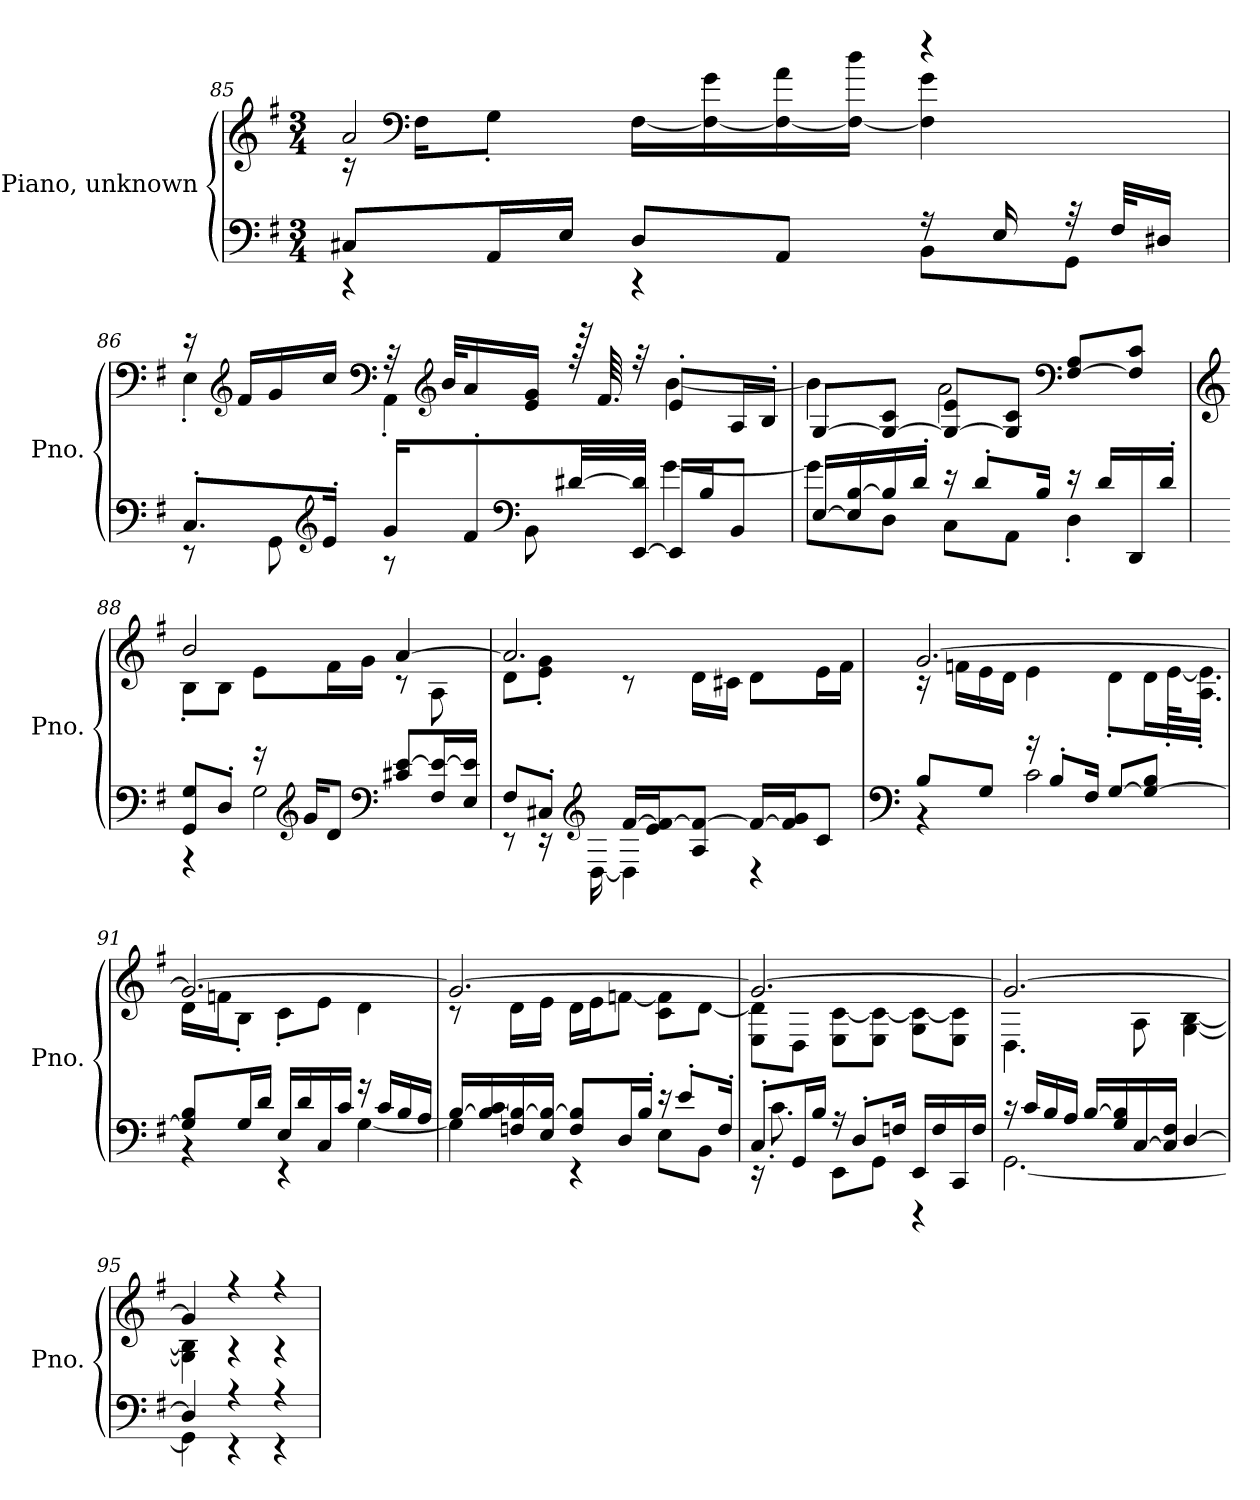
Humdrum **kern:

**kern	**kern
*part1	*part1
*staff2	*staff1
*I"Piano, unknown	*
*I'Pno.	*
*clefF4	*clefG2
*k[f#]	*k[f#]
*M3/4	*M3/4
=85	=85
*^	*^
8C#X/L	4r	2a/	16r
*	*	*clefF4	*
.	.	.	16F#\KL
16AA/L	.	.	8G'\J
16E/JJ	.	.	.
8D/L	4r	.	[16F#\LL
.	.	.	16F#\_ 16g\
8AA/J	.	.	16F#\_ 16a\
.	.	.	16F#\_ 16dd\JJ
16r	8BB\L	4r	4F#\] 4g\
16E/	.	.	.
32r	8GG\J	.	.
32F#/KLL	.	.	.
16D#X/JJ	.	.	.
!!LO:PB:g=z	!!
=86	=86	=86	=86
8.C'/L	8r	16r	4E'\
*	*	*clefG2	*
.	.	16f#/LL	.
.	8GG\	16g/	.
*clefG2	*	*	*
16e'/Jk	.	16cc/JJ	.
*	*	*clefF4	*
16g/KL	8r	32r	4AA'\
*	*	*clefG2	*
.	.	32b/KLL	.
8f#'/	.	16a/	.
*clefF4	*	*	*
.	8BB\	16e/ 16g/JJ	.
[32d#X/LL	.	128r	.
.	.	64.f#/	.
[32EE/ 32d#/]JJJ	.	32r	.
16EE/LL]	[4g\	8e'/L	[4b\
16B/J	.	.	.
8BB/J	.	16A/L	.
.	.	16B'/JJ	.
=87	=87	=87	=87
[16E/LL	8g\L]	[8G/L	4b\]
16E/] [16B/	.	.	.
16B/]	8D\J	8G/_ 8c/J	.
16d'/JJ	.	.	.
16r	8C\L	8G/_ 8e/L	2a\
8d'/L	.	.	.
.	8AA\J	8G/] 8c/J	.
16B/Jk	.	.	.
*	*	*clefF4	*
16r	4D'\	[8F#/ 8A/L	.
16d/LL	.	.	.
16DD/	.	8F#/] 8c/J	.
16d'/JJ	.	.	.
!!LO:LB:g=z	!!
=88	=88	=88	=88
*	*	*clefG2	*
8GG/ 8G/L	4r	2b/	8B'\L
8D'/J	.	.	8B\J
16r	2G\	.	8e\L
*clefG2	*	*	*
16g/KL	.	.	.
8d/J	.	.	16f#\L
.	.	.	16g\JJ
*clefF4	*	*	*
8c#X/ [8e/L	.	[4a/	8r
16F#/ 16e/_L	.	.	8A\
16E/ 16e/]JJ	.	.	.
=89	=89	=89	=89
8F#/L	8r	2.a/]	8d\L
8C#X'/J	16r	.	8e\' 8g\'J
*clefG2	*	*	*
.	[16D\	.	.
[16f#/LL	4D\]	.	8r
16e/ 16f#/_J	.	.	.
8A/ 8f#/_J	.	.	16d\LL
.	.	.	16c#X\JJ
16f#/LL_	4r	.	8d\L
16f#/] 16g/J	.	.	.
8c/J	.	.	16e\L
.	.	.	16f#\JJ
!!LO:LB:g=z	!!
=90	=90	=90	=90
*clefF4	*	*	*
8B/L	4r	[2.g/	16r
.	.	.	16fn\LL
8G/J	.	.	16e\
.	.	.	16d\JJ
16r	2c\	.	4e\
8B'/L	.	.	.
16F#/Jk	.	.	.
[8G/L	.	.	8d'\L
8G/_ 8B/J	.	.	16d\L
.	.	.	[64e'\KL
.	.	.	32.A\' 32.e\]'JJJ
=91	=91	=91	=91
8G/] 8B/L	4r	2.g/_	16d\LL
.	.	.	16fn\J
16G/L	.	.	8B'\J
16d/JJ	.	.	.
16E/LL	4r	.	8c'\L
16d/	.	.	.
16C/	.	.	8e\J
16c/JJ	.	.	.
16r	[4G\	.	4d\
16c/LL	.	.	.
16B/	.	.	.
16A/JJ	.	.	.
=92	=92	=92	=92
[16B/LL	4G\]	2.g/_	8r
16B/_ 16c/	.	.	.
16Fn/ 16B/_	.	.	16d\LL
16E/ 16B/_JJ	.	.	16e\JJ
8F/ 8B/]L	4r	.	16d\LL
.	.	.	16e\J
16D/L	.	.	[8fn\J
16B'/JJ	.	.	.
16r	8E\L	.	8c\ 8f\]L
8e'/L	.	.	.
.	8BB\J	.	[8d\J
16F'/Jk	.	.	.
!!LO:LB:g=z	!!
=93	=93	=93	=93
8C'/L	16r	2.g/_	8E\ 8d\]L
.	8.c'\	.	.
16GG/L	.	.	8D\J
16B/JJ	.	.	.
16r	8EE\L	.	8E\ [8c\L
8D'/L	.	.	.
.	8GG\J	.	8E\ 8c\_J
16Fn/Jk	.	.	.
16EE/LL	4r	.	8G\ 8c\_L
16F/	.	.	.
16CC/	.	.	8E\ 8c\]J
16F/JJ	.	.	.
=94	=94	=94	=94
16r	[2.GG\	2.g/_	4.D\
16c/LL	.	.	.
16B/	.	.	.
16A/JJ	.	.	.
[16B/LL	.	.	.
16G/ 16B/]	.	.	.
[16C/	.	.	8A\
16C/] 16F#/JJ	.	.	.
[4D/	.	.	[4G\ [4B\
=95	=95	=95	=95
4D/]	4GG\]	4g/]	4G\] 4B\]
4r	4r	4r	4r
4r	4r	4r	4r
*v	*v	*	*
*	*v	*v
=	=
*-	*-
